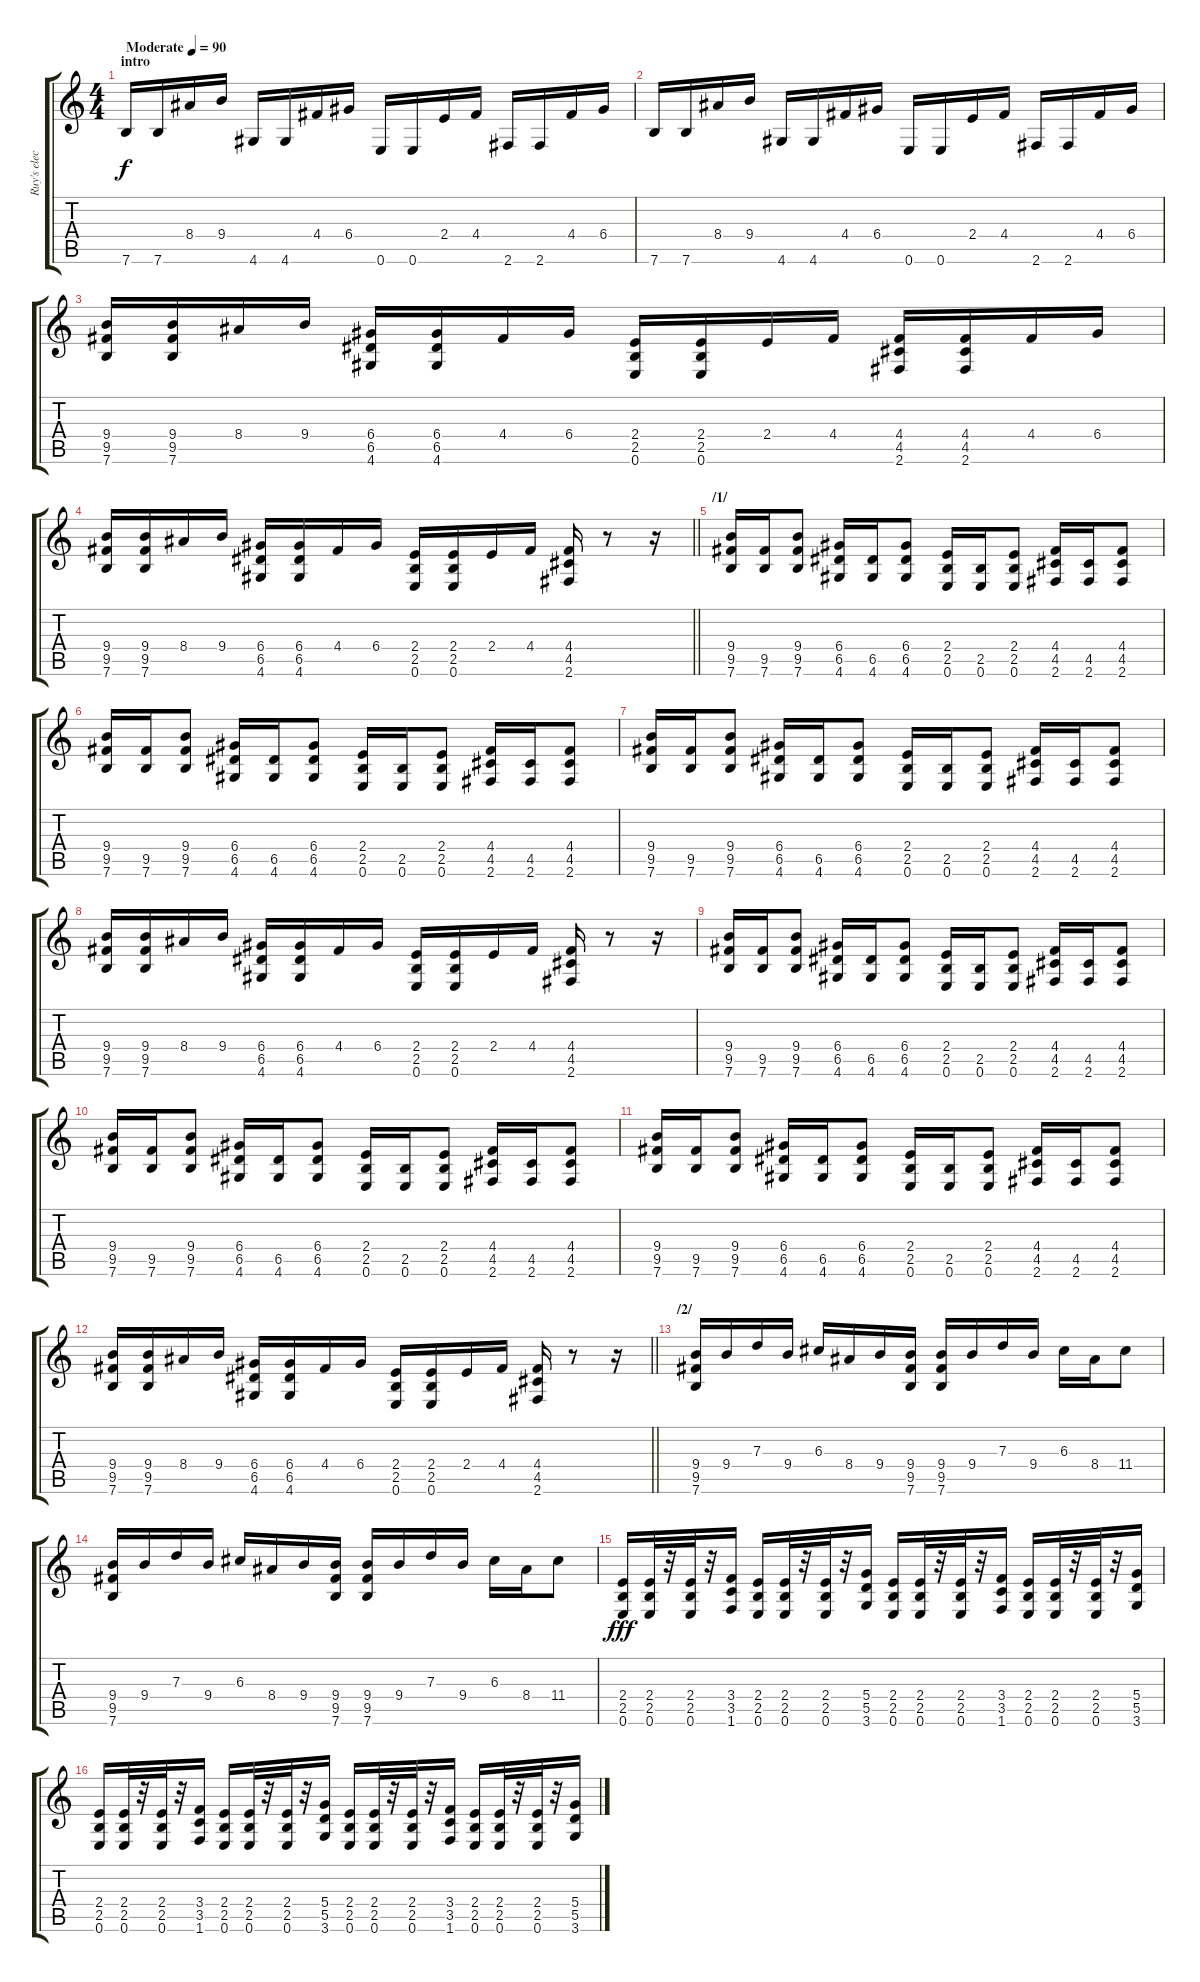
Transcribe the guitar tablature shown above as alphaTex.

\track ("Ruy's electric guitar(Metal stack)" "Ruy's elec") {instrument distortionguitar}
\staff {score tabs}
\tuning (E4 B3 G3 D3 A2 E2) {hide}
\ts (4 4)
\section ("" "intro")
\tempo (90 "Moderate")
\clef g2
\ks c
7.6.16{dy f instrument distortionguitar} 7.6.16 8.4.16 9.4.16 4.6.16 4.6.16 4.4.16 6.4.16 0.6.16 0.6.16 2.4.16 4.4.16 2.6.16 2.6.16 4.4.16 6.4.16 |
7.6.16 7.6.16 8.4.16 9.4.16 4.6.16 4.6.16 4.4.16 6.4.16 0.6.16 0.6.16 2.4.16 4.4.16 2.6.16 2.6.16 4.4.16 6.4.16 |
(9.4 9.5 7.6).16 (9.4 9.5 7.6).16 8.4.16 9.4.16 (6.4 6.5 4.6).16 (6.4 6.5 4.6).16 4.4.16 6.4.16 (2.4 2.5 0.6).16 (2.4 2.5 0.6).16 2.4.16 4.4.16 (4.4 4.5 2.6).16 (4.4 4.5 2.6).16 4.4.16 6.4.16 |
\barLineRight lightlight
(9.4 9.5 7.6).16 (9.4 9.5 7.6).16 8.4.16 9.4.16 (6.4 6.5 4.6).16 (6.4 6.5 4.6).16 4.4.16 6.4.16 (2.4 2.5 0.6).16 (2.4 2.5 0.6).16 2.4.16 4.4.16 (4.4 4.5 2.6).16 r.8 r.16 |
\section ("" "/1/")
(9.4 9.5 7.6).16 (9.5 7.6).16 (9.4 9.5 7.6).8 (6.4 6.5 4.6).16 (6.5 4.6).16 (6.4 6.5 4.6).8 (2.4 2.5 0.6).16 (2.5 0.6).16 (2.4 2.5 0.6).8 (4.4 4.5 2.6).16 (4.5 2.6).16 (4.4 4.5 2.6).8 |
(9.4 9.5 7.6).16 (9.5 7.6).16 (9.4 9.5 7.6).8 (6.4 6.5 4.6).16 (6.5 4.6).16 (6.4 6.5 4.6).8 (2.4 2.5 0.6).16 (2.5 0.6).16 (2.4 2.5 0.6).8 (4.4 4.5 2.6).16 (4.5 2.6).16 (4.4 4.5 2.6).8 |
(9.4 9.5 7.6).16 (9.5 7.6).16 (9.4 9.5 7.6).8 (6.4 6.5 4.6).16 (6.5 4.6).16 (6.4 6.5 4.6).8 (2.4 2.5 0.6).16 (2.5 0.6).16 (2.4 2.5 0.6).8 (4.4 4.5 2.6).16 (4.5 2.6).16 (4.4 4.5 2.6).8 |
(9.4 9.5 7.6).16 (9.4 9.5 7.6).16 8.4.16 9.4.16 (6.4 6.5 4.6).16 (6.4 6.5 4.6).16 4.4.16 6.4.16 (2.4 2.5 0.6).16 (2.4 2.5 0.6).16 2.4.16 4.4.16 (4.4 4.5 2.6).16 r.8 r.16 |
(9.4 9.5 7.6).16 (9.5 7.6).16 (9.4 9.5 7.6).8 (6.4 6.5 4.6).16 (6.5 4.6).16 (6.4 6.5 4.6).8 (2.4 2.5 0.6).16 (2.5 0.6).16 (2.4 2.5 0.6).8 (4.4 4.5 2.6).16 (4.5 2.6).16 (4.4 4.5 2.6).8 |
(9.4 9.5 7.6).16 (9.5 7.6).16 (9.4 9.5 7.6).8 (6.4 6.5 4.6).16 (6.5 4.6).16 (6.4 6.5 4.6).8 (2.4 2.5 0.6).16 (2.5 0.6).16 (2.4 2.5 0.6).8 (4.4 4.5 2.6).16 (4.5 2.6).16 (4.4 4.5 2.6).8 |
(9.4 9.5 7.6).16 (9.5 7.6).16 (9.4 9.5 7.6).8 (6.4 6.5 4.6).16 (6.5 4.6).16 (6.4 6.5 4.6).8 (2.4 2.5 0.6).16 (2.5 0.6).16 (2.4 2.5 0.6).8 (4.4 4.5 2.6).16 (4.5 2.6).16 (4.4 4.5 2.6).8 |
\barLineRight lightlight
(9.4 9.5 7.6).16 (9.4 9.5 7.6).16 8.4.16 9.4.16 (6.4 6.5 4.6).16 (6.4 6.5 4.6).16 4.4.16 6.4.16 (2.4 2.5 0.6).16 (2.4 2.5 0.6).16 2.4.16 4.4.16 (4.4 4.5 2.6).16 r.8 r.16 |
\section ("" "/2/")
(9.4 9.5 7.6).16 9.4.16 7.3.16 9.4.16 6.3.16 8.4.16 9.4.16 (9.4 9.5 7.6).16 (9.4 9.5 7.6).16 9.4.16 7.3.16 9.4.16 6.3.16 8.4.16 11.4.8 |
(9.4 9.5 7.6).16 9.4.16 7.3.16 9.4.16 6.3.16 8.4.16 9.4.16 (9.4 9.5 7.6).16 (9.4 9.5 7.6).16 9.4.16 7.3.16 9.4.16 6.3.16 8.4.16 11.4.8 |
(2.4 2.5 0.6).16{dy fff} (2.4 2.5 0.6).32 r.32 (2.4 2.5 0.6).32 r.32 (3.4 3.5 1.6).16 (2.4 2.5 0.6).16 (2.4 2.5 0.6).32 r.32 (2.4 2.5 0.6).32 r.32 (5.4 5.5 3.6).16 (2.4 2.5 0.6).16 (2.4 2.5 0.6).32 r.32 (2.4 2.5 0.6).32 r.32 (3.4 3.5 1.6).16 (2.4 2.5 0.6).16 (2.4 2.5 0.6).32 r.32 (2.4 2.5 0.6).32 r.32 (5.4 5.5 3.6).16 |
(2.4 2.5 0.6).16 (2.4 2.5 0.6).32 r.32 (2.4 2.5 0.6).32 r.32 (3.4 3.5 1.6).16 (2.4 2.5 0.6).16 (2.4 2.5 0.6).32 r.32 (2.4 2.5 0.6).32 r.32 (5.4 5.5 3.6).16 (2.4 2.5 0.6).16 (2.4 2.5 0.6).32 r.32 (2.4 2.5 0.6).32 r.32 (3.4 3.5 1.6).16 (2.4 2.5 0.6).16 (2.4 2.5 0.6).32 r.32 (2.4 2.5 0.6).32 r.32 (5.4 5.5 3.6).16
